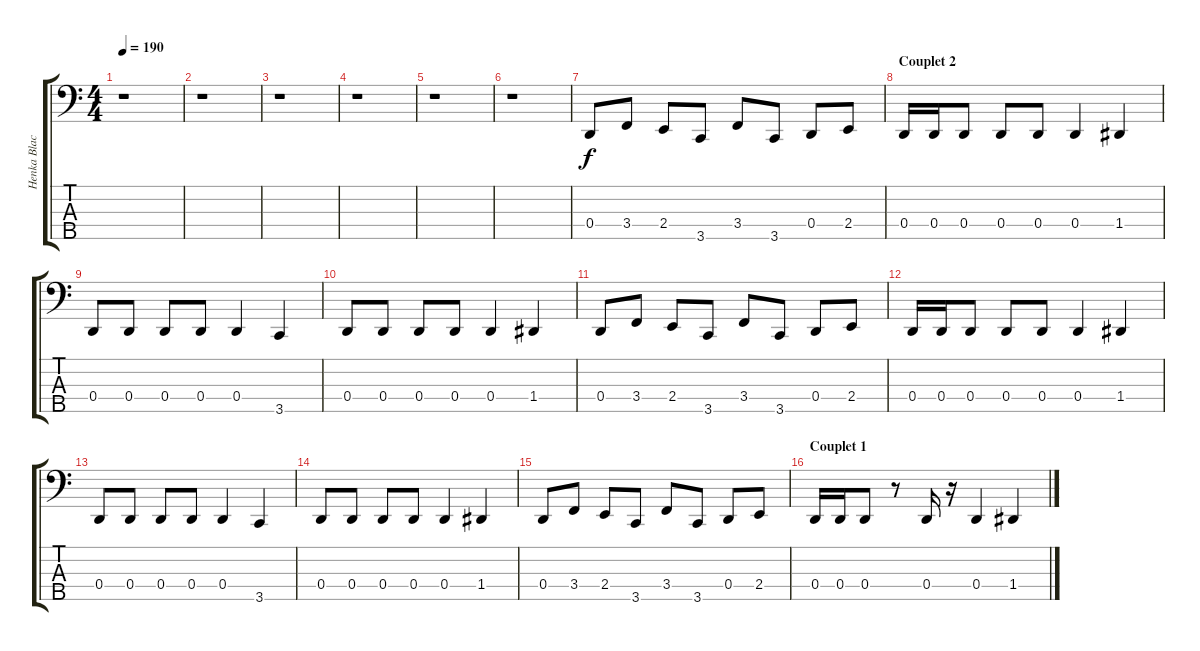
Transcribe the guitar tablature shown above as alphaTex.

\track ("Henka Blacksmith (Bass)" "Henka Blac") {instrument electricbasspick}
\staff {score tabs}
\tuning (F2 C2 G1 D1 A0) {hide}
\ts (4 4)
\tempo 190
\clef f4
\ks c
r.1{dy f} |
r.1 |
r.1 |
r.1 |
r.1 |
r.1 |
0.4.8 3.4.8 2.4.8 3.5.8 3.4.8 3.5.8 0.4.8 2.4.8 |
\section ("" "Couplet 2")
0.4.16 0.4.16 0.4.8 0.4.8 0.4.8 0.4.4 1.4.4 |
0.4.8 0.4.8 0.4.8 0.4.8 0.4.4 3.5.4 |
0.4.8 0.4.8 0.4.8 0.4.8 0.4.4 1.4.4 |
0.4.8 3.4.8 2.4.8 3.5.8 3.4.8 3.5.8 0.4.8 2.4.8 |
0.4.16 0.4.16 0.4.8 0.4.8 0.4.8 0.4.4 1.4.4 |
0.4.8 0.4.8 0.4.8 0.4.8 0.4.4 3.5.4 |
0.4.8 0.4.8 0.4.8 0.4.8 0.4.4 1.4.4 |
0.4.8 3.4.8 2.4.8 3.5.8 3.4.8 3.5.8 0.4.8 2.4.8 |
\section ("" "Couplet 1")
0.4.16 0.4.16 0.4.8 r.8 0.4.16 r.16 0.4.4 1.4.4
